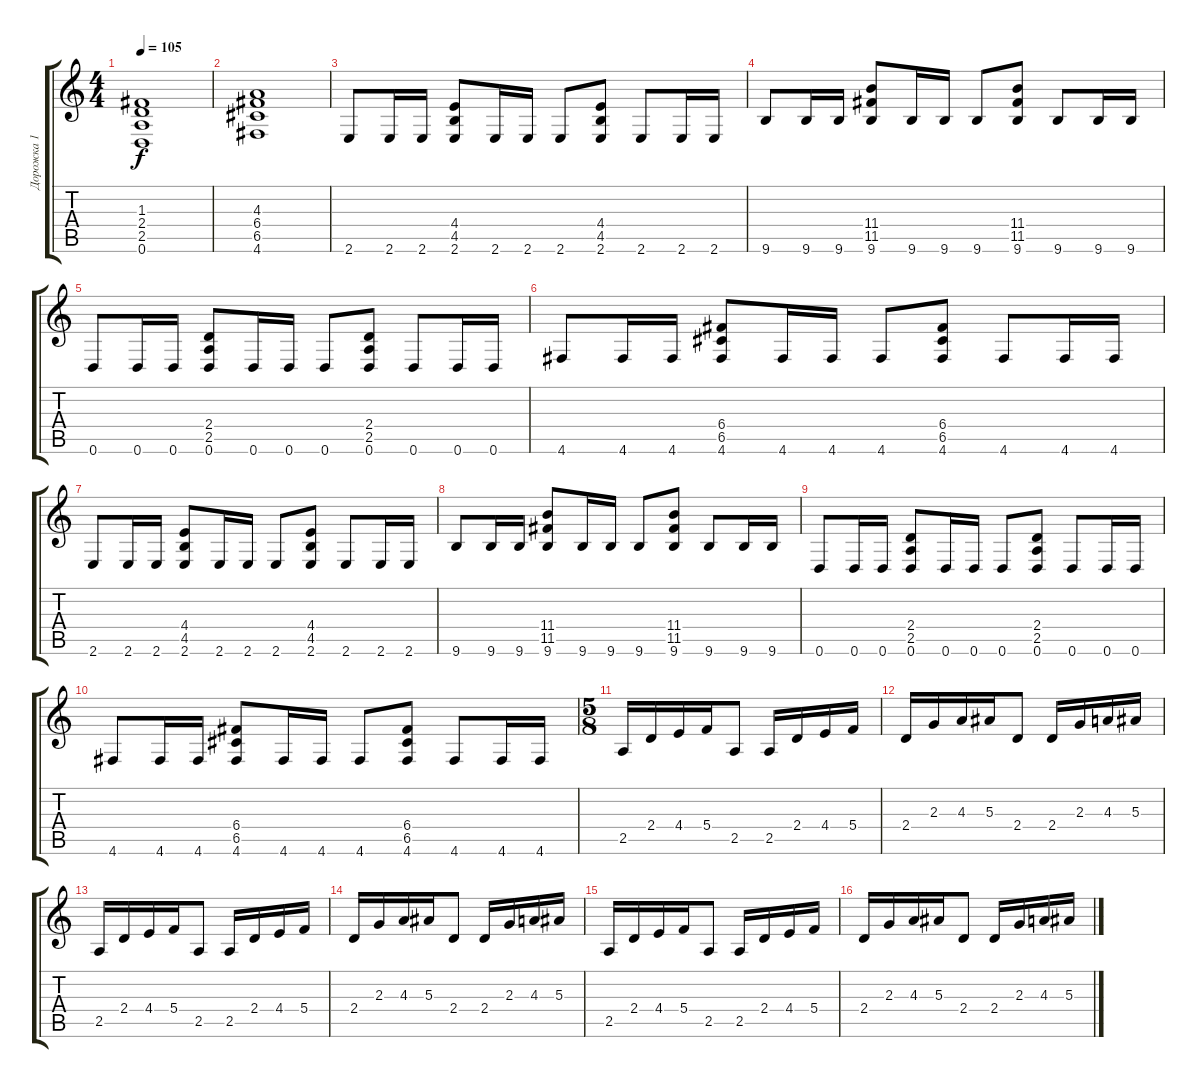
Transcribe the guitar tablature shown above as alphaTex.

\track ("Дорожка 1" "Дорожка 1") {instrument distortionguitar}
\staff {score tabs}
\tuning (D4 A3 F3 C3 G2 D2) {hide}
\ts (4 4)
\tempo 105
\clef g2
\ks c
(1.3 2.4 2.5 0.6).1{dy f} |
(4.3 6.4 6.5 4.6).1 |
2.6.8 2.6.16 2.6.16 (4.4 4.5 2.6).8 2.6.16 2.6.16 2.6.8 (4.4 4.5 2.6).8 2.6.8 2.6.16 2.6.16 |
9.6.8 9.6.16 9.6.16 (11.4 11.5 9.6).8 9.6.16 9.6.16 9.6.8 (11.4 11.5 9.6).8 9.6.8 9.6.16 9.6.16 |
0.6.8 0.6.16 0.6.16 (2.4 2.5 0.6).8 0.6.16 0.6.16 0.6.8 (2.4 2.5 0.6).8 0.6.8 0.6.16 0.6.16 |
4.6.8 4.6.16 4.6.16 (6.4 6.5 4.6).8 4.6.16 4.6.16 4.6.8 (6.4 6.5 4.6).8 4.6.8 4.6.16 4.6.16 |
2.6.8 2.6.16 2.6.16 (4.4 4.5 2.6).8 2.6.16 2.6.16 2.6.8 (4.4 4.5 2.6).8 2.6.8 2.6.16 2.6.16 |
9.6.8 9.6.16 9.6.16 (11.4 11.5 9.6).8 9.6.16 9.6.16 9.6.8 (11.4 11.5 9.6).8 9.6.8 9.6.16 9.6.16 |
0.6.8 0.6.16 0.6.16 (2.4 2.5 0.6).8 0.6.16 0.6.16 0.6.8 (2.4 2.5 0.6).8 0.6.8 0.6.16 0.6.16 |
4.6.8 4.6.16 4.6.16 (6.4 6.5 4.6).8 4.6.16 4.6.16 4.6.8 (6.4 6.5 4.6).8 4.6.8 4.6.16 4.6.16 |
\ts (5 8)
2.5.16 2.4.16 4.4.16 5.4.16 2.5.8 2.5.16 2.4.16 4.4.16 5.4.16 |
2.4.16 2.3.16 4.3.16 5.3.16 2.4.8 2.4.16 2.3.16 4.3.16 5.3.16 |
2.5.16 2.4.16 4.4.16 5.4.16 2.5.8 2.5.16 2.4.16 4.4.16 5.4.16 |
2.4.16 2.3.16 4.3.16 5.3.16 2.4.8 2.4.16 2.3.16 4.3.16 5.3.16 |
2.5.16 2.4.16 4.4.16 5.4.16 2.5.8 2.5.16 2.4.16 4.4.16 5.4.16 |
2.4.16 2.3.16 4.3.16 5.3.16 2.4.8 2.4.16 2.3.16 4.3.16 5.3.16
